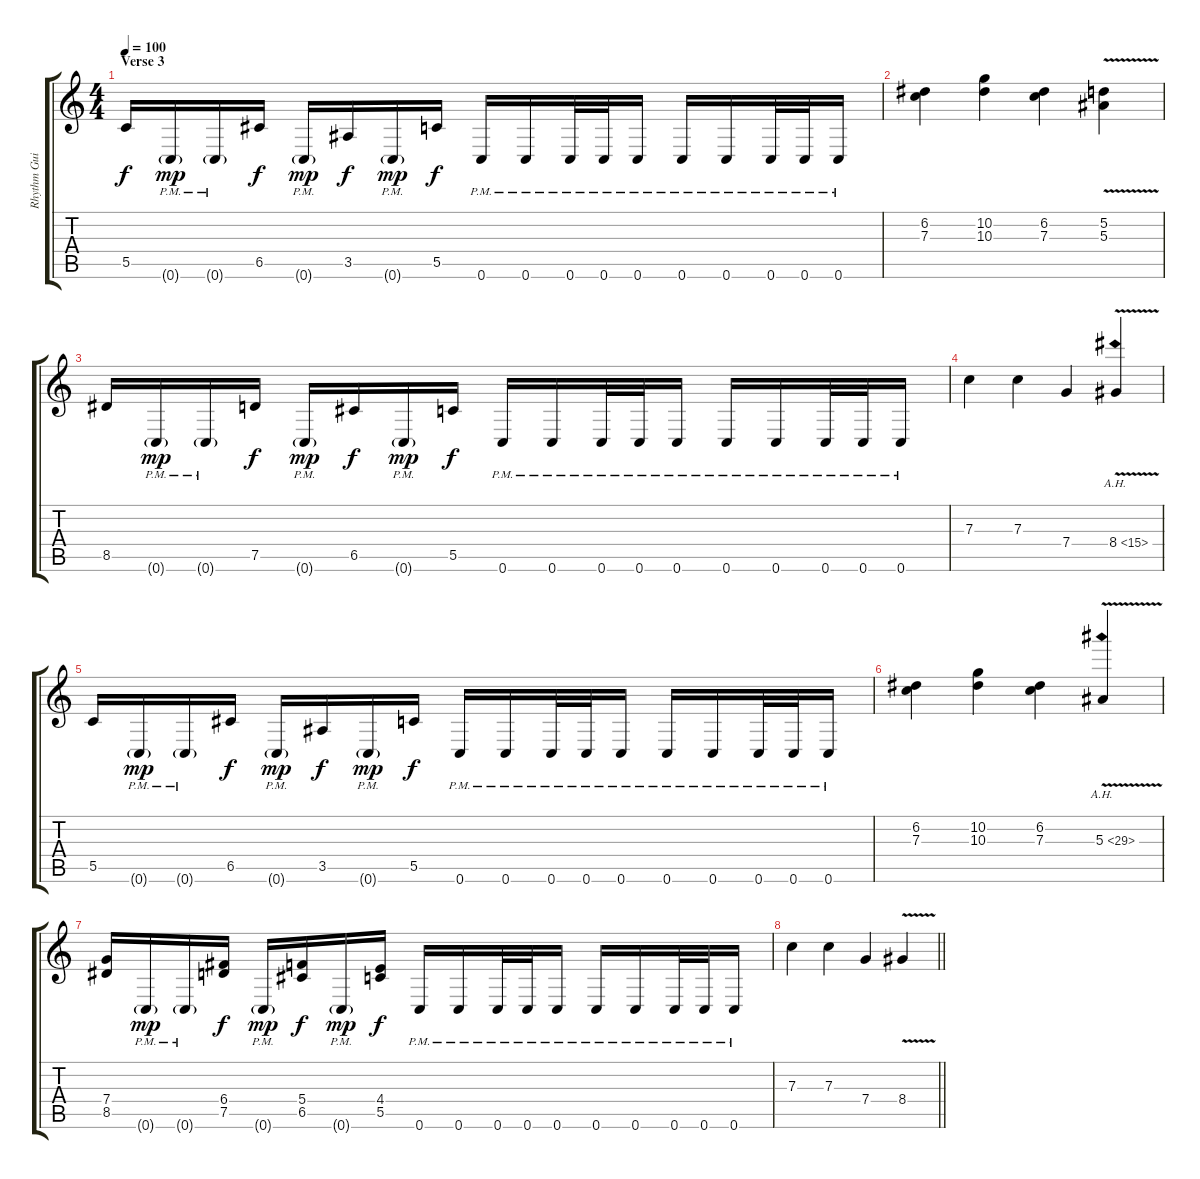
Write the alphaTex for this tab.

\track ("Rhythm Guitar R/Roope" "Rhythm Gui") {instrument distortionguitar}
\staff {score tabs}
\tuning (D4 A3 F3 C3 G2 C2) {hide}
\ts (4 4)
\section ("" "Verse 3")
\tempo 100
\clef g2
\ks c
5.5.16{dy f} 0.6{g pm}.16{dy mp} 0.6{g pm}.16 6.5.16{dy f} 0.6{g pm}.16{dy mp} 3.5.16{dy f} 0.6{g pm}.16{dy mp} 5.5.16{dy f} 0.6{pm}.16 0.6{pm}.16 0.6{pm}.32 0.6{pm}.32 0.6{pm}.16 0.6{pm}.16 0.6{pm}.16 0.6{pm}.32 0.6{pm}.32 0.6{pm}.16 |
(6.2 7.3).4 (10.2 10.3).4 (6.2 7.3).4 (5.2 5.3{v}).4 |
8.5.16 0.6{g pm}.16{dy mp} 0.6{g pm}.16 7.5.16{dy f} 0.6{g pm}.16{dy mp} 6.5.16{dy f} 0.6{g pm}.16{dy mp} 5.5.16{dy f} 0.6{pm}.16 0.6{pm}.16 0.6{pm}.32 0.6{pm}.32 0.6{pm}.16 0.6{pm}.16 0.6{pm}.16 0.6{pm}.32 0.6{pm}.32 0.6{pm}.16 |
7.3.4 7.3.4 7.4.4 8.4{ah 7 v}.4 |
5.5.16 0.6{g pm}.16{dy mp} 0.6{g pm}.16 6.5.16{dy f} 0.6{g pm}.16{dy mp} 3.5.16{dy f} 0.6{g pm}.16{dy mp} 5.5.16{dy f} 0.6{pm}.16 0.6{pm}.16 0.6{pm}.32 0.6{pm}.32 0.6{pm}.16 0.6{pm}.16 0.6{pm}.16 0.6{pm}.32 0.6{pm}.32 0.6{pm}.16 |
(6.2 7.3).4 (10.2 10.3).4 (6.2 7.3).4 5.3{ah 24 v}.4 |
(7.4 8.5).16 0.6{g pm}.16{dy mp} 0.6{g pm}.16 (6.4 7.5).16{dy f} 0.6{g pm}.16{dy mp} (5.4 6.5).16{dy f} 0.6{g pm}.16{dy mp} (4.4 5.5).16{dy f} 0.6{pm}.16 0.6{pm}.16 0.6{pm}.32 0.6{pm}.32 0.6{pm}.16 0.6{pm}.16 0.6{pm}.16 0.6{pm}.32 0.6{pm}.32 0.6{pm}.16 |
\barLineRight lightlight
7.3.4 7.3.4 7.4.4 8.4{v}.4
